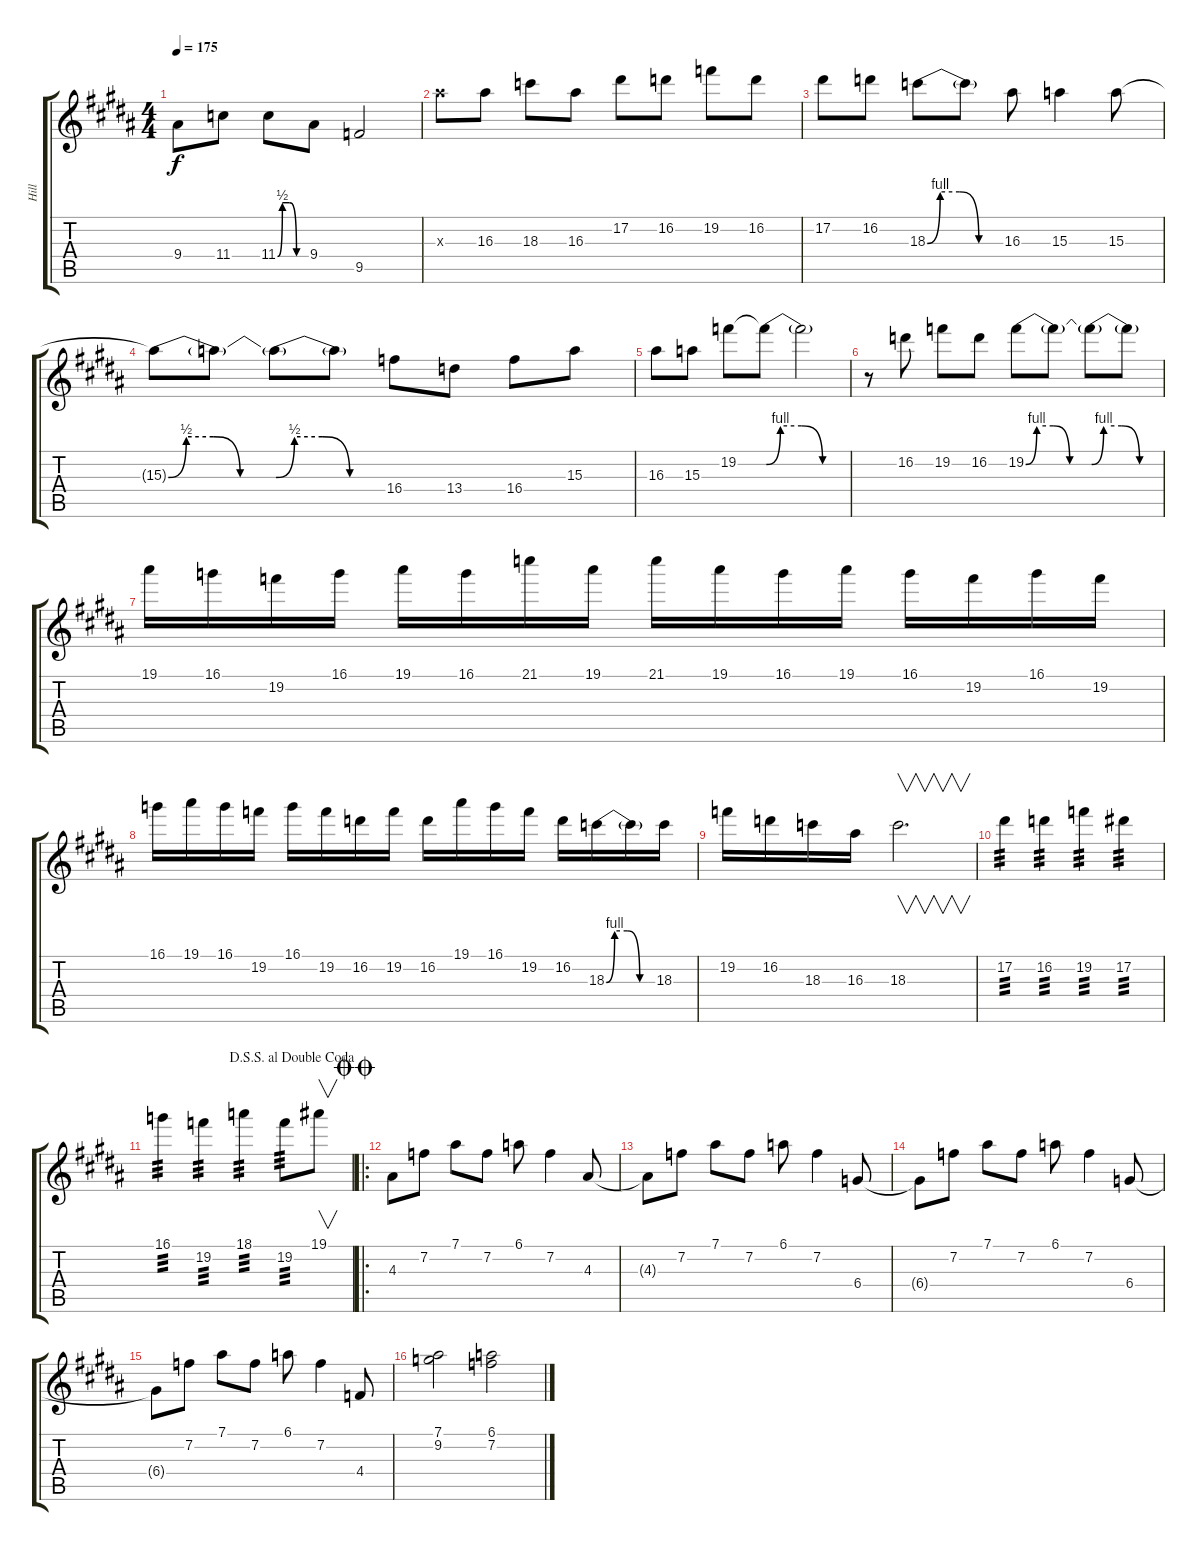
\track ("Hill" "Hill") {instrument distortionguitar}
\staff {score tabs}
\tuning (Eb4 Bb3 Gb3 Db3 Ab2 Eb2) {hide}
\ts (4 4)
\tempo 175
\clef g2
\ks g#minor
9.4.8{dy f} 11.4.8 11.4{be (custom 0 0 10 2 25 2 40 0 60 0)}.8 9.4.8 9.5.2 |
\ks b
16.3{x}.8 16.3.8 18.3.8 16.3.8 17.2.8 16.2.8 19.2.8 16.2.8 |
\ks g#minor
17.2.8 16.2.8 18.3{be (custom 0 0 10 4 25 4 40 0 60 0)}.8 18.3{t}.8 16.3.8 15.3.4 15.3.8 |
15.3{be (custom 0 0 10 2 25 2 40 0 60 0) t}.8 15.3{t}.8 15.3{be (custom 0 0 10 2 25 2 40 0 60 0) t}.8 15.3{t}.8 16.4.8 13.4.8 16.4.8 15.3.8 |
16.3.8 15.3.8 19.2.8 19.2{be (custom 0 0 10 4 25 4 40 0 60 0) t}.8 19.2{t}.2 |
\ks b
r.8 16.2.8 19.2.8 16.2.8 19.2{be (custom 0 0 10 4 25 4 40 0 60 0)}.8 19.2{t}.8 19.2{be (custom 0 0 10 4 25 4 40 0 60 0) t}.8 19.2{t}.8 |
\ks g#minor
19.1.16 16.1.16 19.2.16 16.1.16 19.1.16 16.1.16 21.1.16 19.1.16 21.1.16 19.1.16 16.1.16 19.1.16 16.1.16 19.2.16 16.1.16 19.2.16 |
16.1.16 19.1.16 16.1.16 19.2.16 16.1.16 19.2.16 16.2.16 19.2.16 16.2.16 19.1.16 16.1.16 19.2.16 16.2.16 18.3{be (custom 0 0 10 4 25 4 40 0 60 0)}.16 18.3{t}.16 18.3.16 |
19.2.16 16.2.16 18.3.16 16.3.16 18.3.2{v d} |
\ks b
17.2.4{tp 3} 16.2.4{tp 3} 19.2.4{tp 3} 17.2.4{tp 3} |
\jump dalsegnosegnoaldoublecoda
\ks g#minor
16.1.4{tp 3} 19.2.4{tp 3} 18.1.4{tp 3} 19.2.8{tp 3} 19.1.8{v} |
\ro
\jump doublecoda
\ks b
4.3.8 7.2.8 7.1.8 7.2.8 6.1.8 7.2.4 4.3.8 |
\ks g#minor
4.3{t}.8 7.2.8 7.1.8 7.2.8 6.1.8 7.2.4 6.4.8 |
6.4{t}.8 7.2.8 7.1.8 7.2.8 6.1.8 7.2.4 6.4.8 |
6.4{t}.8 7.2.8 7.1.8 7.2.8 6.1.8 7.2.4 4.4.8 |
\ks b
(7.1 9.2).2 (6.1 7.2).2
